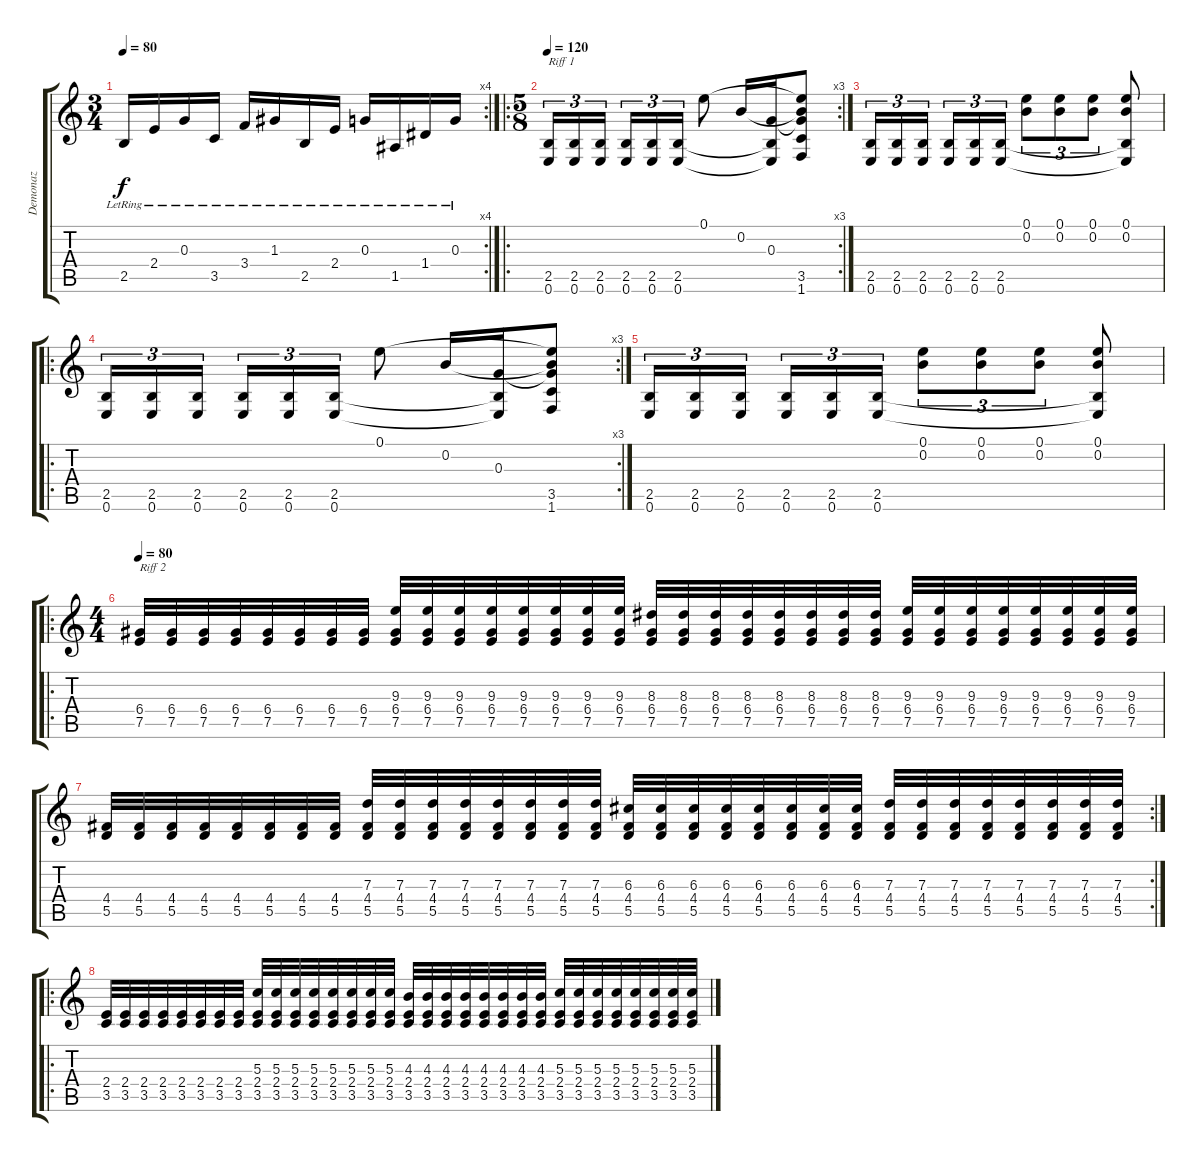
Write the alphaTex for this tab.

\track ("Demonaz" "Demonaz") {instrument distortionguitar}
\staff {score tabs}
\tuning (E4 B3 G3 D3 A2 E2) {hide}
\rc 4
\ts (3 4)
\tempo 80
\clef g2
\ks c
2.5{lr}.16{dy f} 2.4{lr}.16 0.3{lr}.16 3.5{lr}.16 3.4{lr}.16 1.3{lr}.16 2.5{lr}.16 2.4{lr}.16 0.3{lr}.16 1.5{lr}.16 1.4{lr}.16 0.3{lr}.16 |
\ro
\rc 3
\ts (5 8)
\tempo 120
(2.5 0.6).16{tu (3 2) txt "Riff 1"} (2.5 0.6).16{tu (3 2)} (2.5 0.6).16{tu (3 2)} (2.5 0.6).16{tu (3 2)} (2.5 0.6).16{tu (3 2)} (2.5 0.6).16{tu (3 2)} 0.1.8 0.2.16 (0.3 2.5{t} 0.6{t}).16 (0.1{t} 0.2{t} 0.3{t} 3.5 1.6).8 |
(2.5 0.6).16{tu (3 2)} (2.5 0.6).16{tu (3 2)} (2.5 0.6).16{tu (3 2)} (2.5 0.6).16{tu (3 2)} (2.5 0.6).16{tu (3 2)} (2.5 0.6).16{tu (3 2)} (0.1 0.2).8{tu (3 2)} (0.1 0.2).8{tu (3 2)} (0.1 0.2).8{tu (3 2)} (0.1 0.2 2.5{t} 0.6{t}).8 |
\ro
\rc 3
(2.5 0.6).16{tu (3 2)} (2.5 0.6).16{tu (3 2)} (2.5 0.6).16{tu (3 2)} (2.5 0.6).16{tu (3 2)} (2.5 0.6).16{tu (3 2)} (2.5 0.6).16{tu (3 2)} 0.1.8 0.2.16 (0.3 2.5{t} 0.6{t}).16 (0.1{t} 0.2{t} 0.3{t} 3.5 1.6).8 |
(2.5 0.6).16{tu (3 2)} (2.5 0.6).16{tu (3 2)} (2.5 0.6).16{tu (3 2)} (2.5 0.6).16{tu (3 2)} (2.5 0.6).16{tu (3 2)} (2.5 0.6).16{tu (3 2)} (0.1 0.2).8{tu (3 2)} (0.1 0.2).8{tu (3 2)} (0.1 0.2).8{tu (3 2)} (0.1 0.2 2.5{t} 0.6{t}).8 |
\ro
\ts (4 4)
\tempo 80
(6.4 7.5).32{txt "Riff 2"} (6.4 7.5).32 (6.4 7.5).32 (6.4 7.5).32 (6.4 7.5).32 (6.4 7.5).32 (6.4 7.5).32 (6.4 7.5).32 (9.3 6.4 7.5).32 (9.3 6.4 7.5).32 (9.3 6.4 7.5).32 (9.3 6.4 7.5).32 (9.3 6.4 7.5).32 (9.3 6.4 7.5).32 (9.3 6.4 7.5).32 (9.3 6.4 7.5).32 (8.3 6.4 7.5).32 (8.3 6.4 7.5).32 (8.3 6.4 7.5).32 (8.3 6.4 7.5).32 (8.3 6.4 7.5).32 (8.3 6.4 7.5).32 (8.3 6.4 7.5).32 (8.3 6.4 7.5).32 (9.3 6.4 7.5).32 (9.3 6.4 7.5).32 (9.3 6.4 7.5).32 (9.3 6.4 7.5).32 (9.3 6.4 7.5).32 (9.3 6.4 7.5).32 (9.3 6.4 7.5).32 (9.3 6.4 7.5).32 |
\rc 2
(4.4 5.5).32 (4.4 5.5).32 (4.4 5.5).32 (4.4 5.5).32 (4.4 5.5).32 (4.4 5.5).32 (4.4 5.5).32 (4.4 5.5).32 (7.3 4.4 5.5).32 (7.3 4.4 5.5).32 (7.3 4.4 5.5).32 (7.3 4.4 5.5).32 (7.3 4.4 5.5).32 (7.3 4.4 5.5).32 (7.3 4.4 5.5).32 (7.3 4.4 5.5).32 (6.3 4.4 5.5).32 (6.3 4.4 5.5).32 (6.3 4.4 5.5).32 (6.3 4.4 5.5).32 (6.3 4.4 5.5).32 (6.3 4.4 5.5).32 (6.3 4.4 5.5).32 (6.3 4.4 5.5).32 (7.3 4.4 5.5).32 (7.3 4.4 5.5).32 (7.3 4.4 5.5).32 (7.3 4.4 5.5).32 (7.3 4.4 5.5).32 (7.3 4.4 5.5).32 (7.3 4.4 5.5).32 (7.3 4.4 5.5).32 |
\ro
(2.4 3.5).32 (2.4 3.5).32 (2.4 3.5).32 (2.4 3.5).32 (2.4 3.5).32 (2.4 3.5).32 (2.4 3.5).32 (2.4 3.5).32 (5.3 2.4 3.5).32 (5.3 2.4 3.5).32 (5.3 2.4 3.5).32 (5.3 2.4 3.5).32 (5.3 2.4 3.5).32 (5.3 2.4 3.5).32 (5.3 2.4 3.5).32 (5.3 2.4 3.5).32 (4.3 2.4 3.5).32 (4.3 2.4 3.5).32 (4.3 2.4 3.5).32 (4.3 2.4 3.5).32 (4.3 2.4 3.5).32 (4.3 2.4 3.5).32 (4.3 2.4 3.5).32 (4.3 2.4 3.5).32 (5.3 2.4 3.5).32 (5.3 2.4 3.5).32 (5.3 2.4 3.5).32 (5.3 2.4 3.5).32 (5.3 2.4 3.5).32 (5.3 2.4 3.5).32 (5.3 2.4 3.5).32 (5.3 2.4 3.5).32
